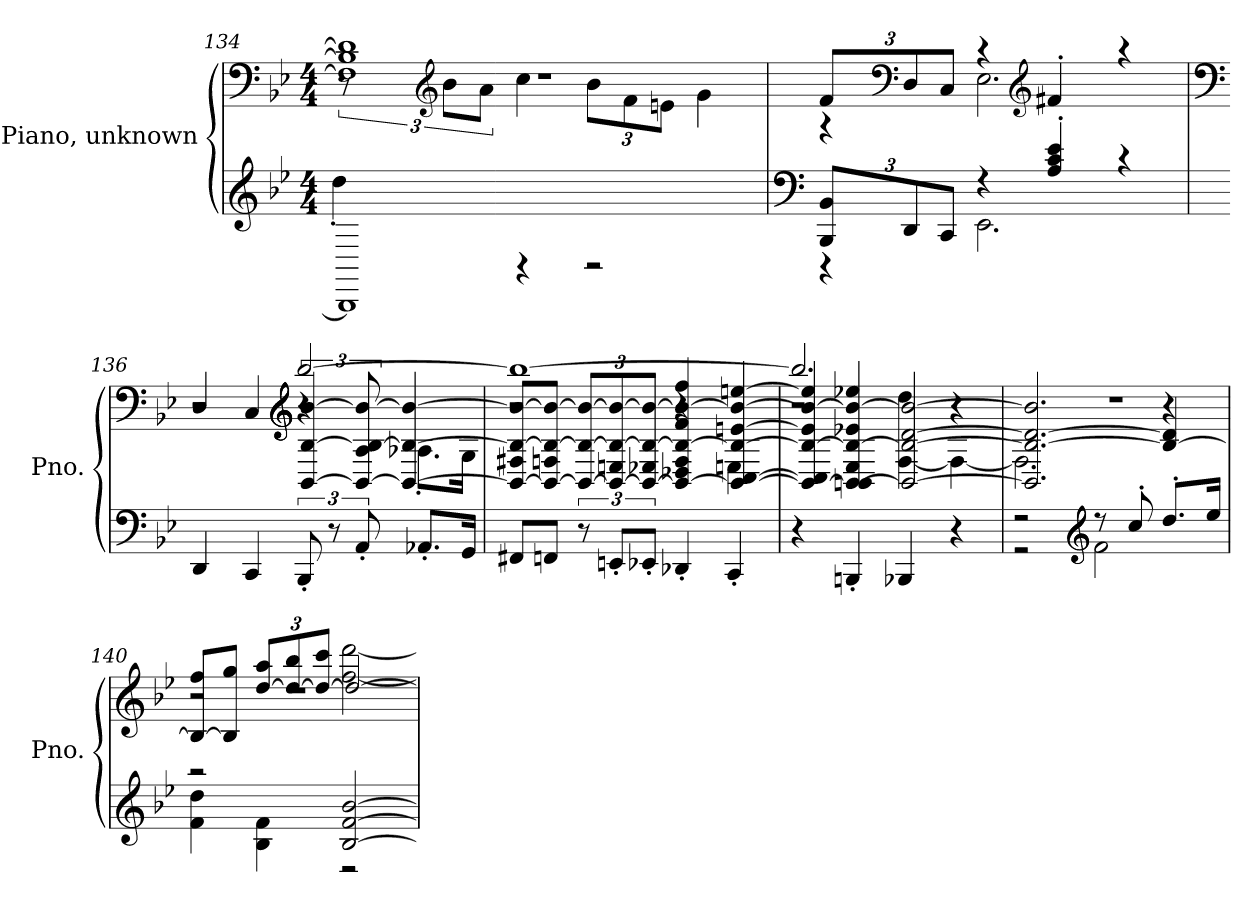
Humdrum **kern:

**kern	**kern
*part1	*part1
*staff2	*staff1
*I"Piano, unknown	*
*I'Pno.	*
*clefG2	*clefF4
*k[b-e-]	*k[b-e-]
*M4/4	*M4/4
=134	=134
*^	*^
*	*	*	*^
1BBB-]	4dd'\	1r	1F] 1B-] 1d]	12r
*	*	*clefG2	*	*
.	.	.	.	12b-\L
.	.	.	.	12a\J
.	4r	.	.	4cc\
*	*	*	*	*Xbrackettup
.	2r	.	.	12b-\L
.	.	.	.	12f\
.	.	.	.	12en\J
.	.	.	.	4g\
*	*	*v	*v	*v
!!LO:LB:g=z
=135	=135	=135
*clefF4	*	*
*Xbrackettup	*	*
*	*	*^
12BBB-/ 12BB-/L	4r	12f/L	4r
*	*	*clefF4	*
12DD/	.	12D/	.
12CC/J	.	12C/J	.
4r	2.EE-\	4r	2.E-\
*	*	*clefG2	*
4A/' 4c/' 4e-/'	.	4f#X'/	.
4r	.	4r	.
*v	*v	*	*
*	*v	*v
=136	=136
*	*clefF4
*	*^
*	*	*^
4DD/	2r	2r	4D/
4CC/	.	.	4C/
*	*clefG2	*	*
*brackettup	*	*	*brackettup
12BBB-'/	[2bb-/	4r	[6BB-/ [6B-/ [6b-/
12r	.	.	.
12AA'/	.	.	12BB-/_ 12A/ 12B-/_ 12b-/_
8.AA-X'/L	.	8.A-X'\L	4BB-/_ 4B-/_ 4b-/_
16GG/Jk	.	16G\Jk	.
=137	=137	=137	=137
8FF#X/L	1bb-_	2r	8BB-/_ 8F#X/ 8B-/_ 8b-/_L
8FFn/J	.	.	8BB-/_ 8Fn/ 8B-/_ 8b-/_J
*	*	*	*Xbrackettup
12r	.	.	12BB-/_ 12B-/_ 12b-/_L
12EEn'/L	.	.	12BB-/_ 12En/ 12B-/_ 12b-/_
12EE-X'/J	.	.	12BB-/_ 12E-X/ 12B-/_ 12b-/_J
4DD-X'/	.	4r	4BB-/_ 4D-X/ 4F/ 4B-/_ 4f/ 4b-/_ 4ff/
4CC'/	.	4En\	4BB-/_ [4C/ 4B-/_ [4en/ 4b-/_ [4een/
!!LO:LB:g=z	!!	!!
=138	=138	=138	=138
4r	2.bb-/]	2r	4BB-/_ 4C/] 4B-/_ 4e/] 4b-/_ 4ee/]
4BBBn'/	.	.	4BB-/_ 4BBn/ 4E-/ 4B-/_ 4e-X/ 4b-/_ 4ee-X/
4BBB-X/	.	[4F\ 4dd\	2BB-/_ 2B-/_ [2d/ 2b-/_
4r	4r	4F\_	.
=139	=139	=139	=139
*^	*	*	*
2r	2r	1r	2.F\]	2.BB-/] 2.B-/_ 2.d/_ 2.b-/]
*clefG2	*	*	*	*
8r	2f\	.	.	.
8cc'/	.	.	.	.
8.dd'/L	.	.	4r	4B-/_ 4d/]
16ee-/Jk	.	.	.	.
=140	=140	=140	=140	=140
2r	4f\ 4dd\	1r	2r	8B-/_ 8ff/L
.	.	.	.	8B-/] 8gg/J
.	4B-\ 4f\	.	.	[12dd/ 12aa/L
.	.	.	.	12dd/_ 12bb-/
.	.	.	.	12dd/_ 12ccc/J
[2B-/ [2f/ [2b-/	2r	.	[2ff\ [2ddd\	2dd/_
*v	*v	*	*	*
*	*v	*v	*v
=	=
*-	*-
